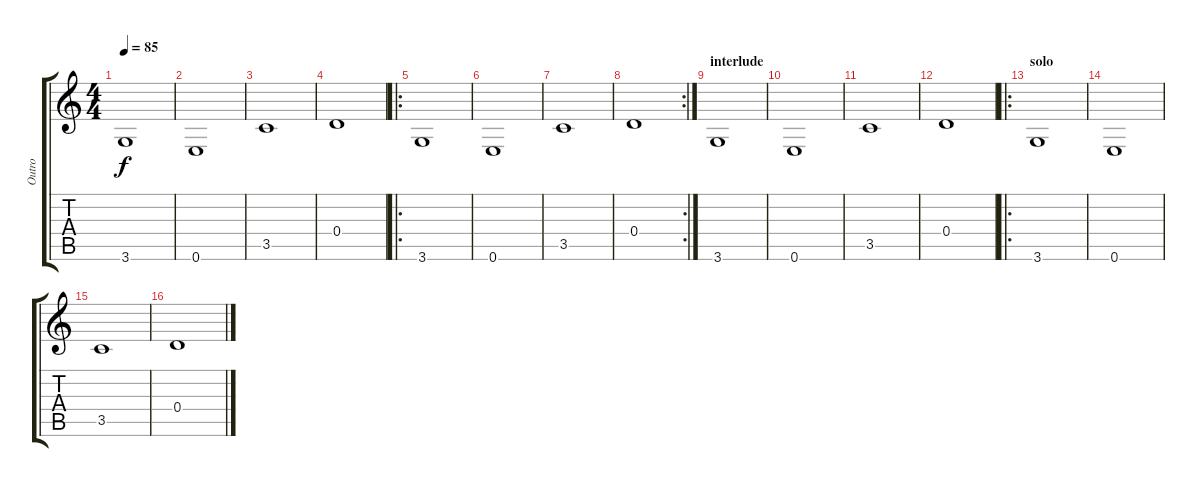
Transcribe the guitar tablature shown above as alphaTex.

\track ("Outro" "Outro") {instrument electricbasspick}
\staff {score tabs}
\tuning (E4 B3 G3 D3 A2 E2) {hide}
\ts (4 4)
\tempo 85
\clef g2
\ks c
3.6.1{dy f instrument electricbasspick} |
0.6.1 |
3.5.1 |
0.4.1 |
\ro
3.6.1 |
0.6.1 |
3.5.1 |
\rc 2
0.4.1 |
\section ("" "interlude")
3.6.1 |
0.6.1 |
3.5.1 |
0.4.1 |
\ro
\section ("" "solo")
3.6.1{volume 10} |
0.6.1 |
3.5.1 |
0.4.1
